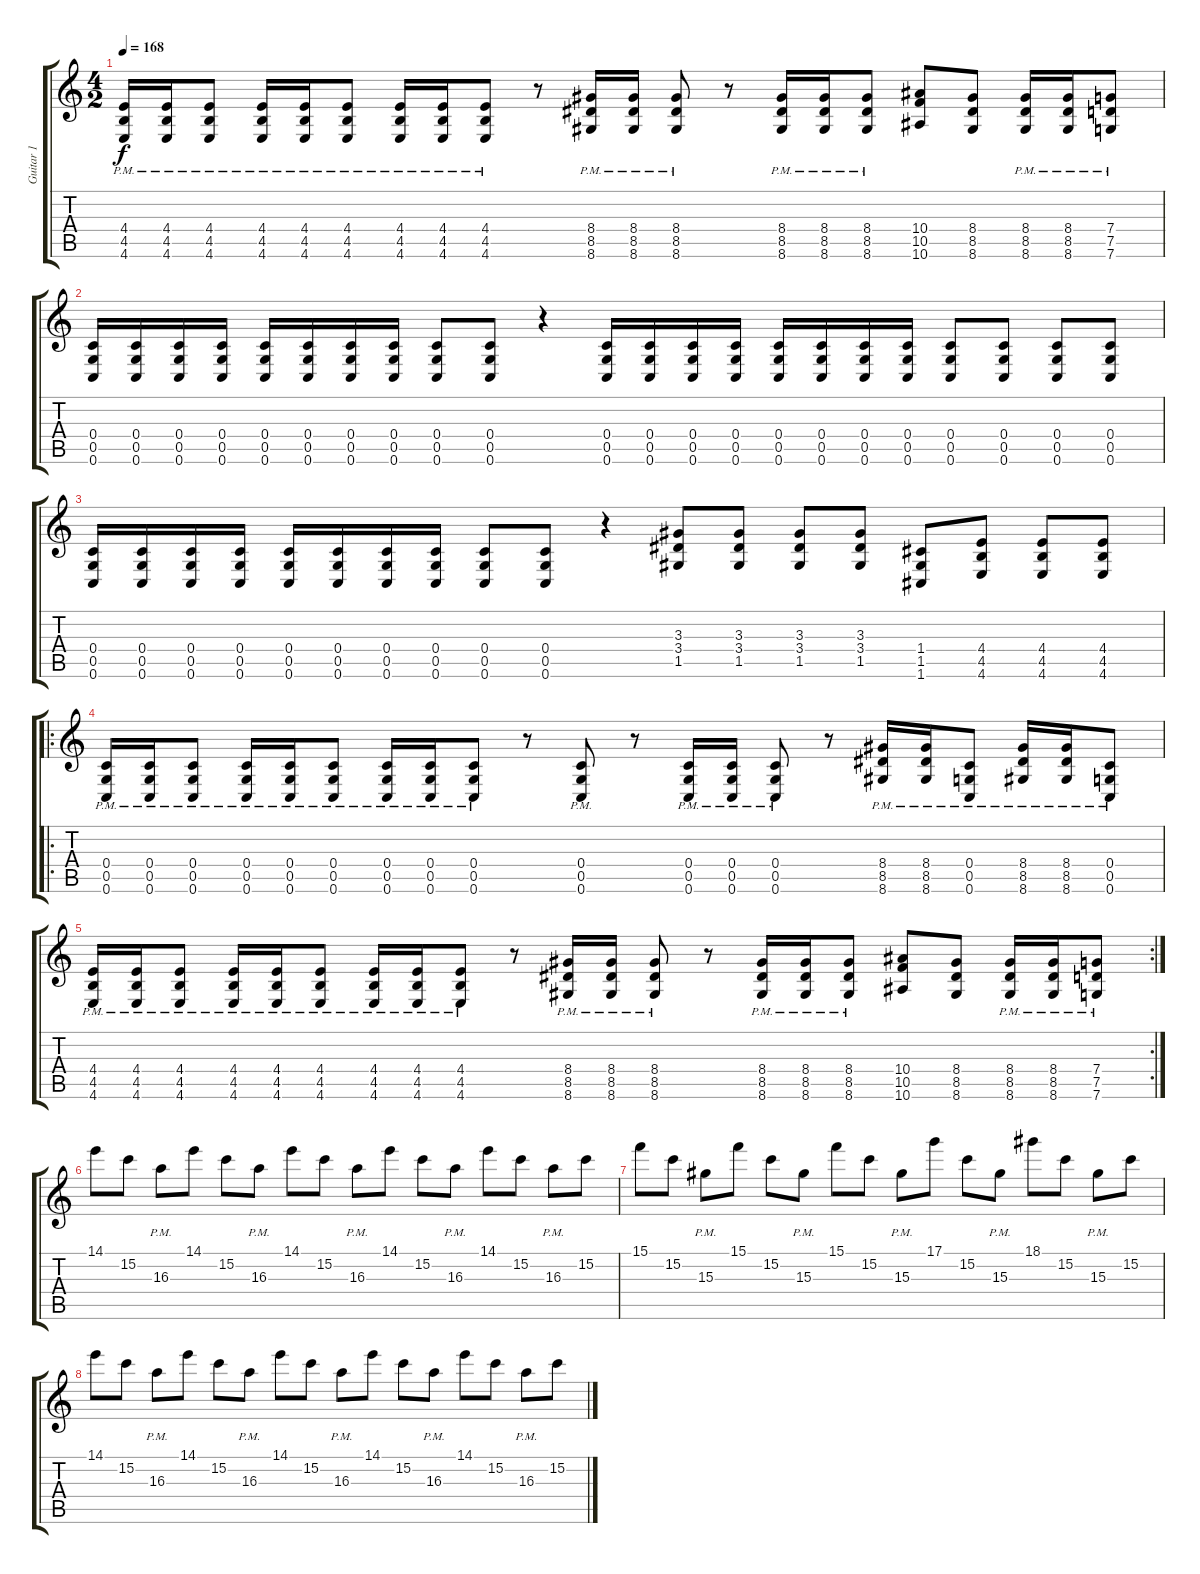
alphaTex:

\track ("Guitar 1" "Guitar 1") {instrument distortionguitar}
\staff {score tabs}
\tuning (D4 A3 F3 C3 G2 C2) {hide}
\ts (4 2)
\tempo 168
\clef g2
\ks c
(4.4{pm} 4.5{pm} 4.6{pm}).16{dy f} (4.4{pm} 4.5{pm} 4.6{pm}).16 (4.4{pm} 4.5{pm} 4.6{pm}).8 (4.4{pm} 4.5{pm} 4.6{pm}).16 (4.4{pm} 4.5{pm} 4.6{pm}).16 (4.4{pm} 4.5{pm} 4.6{pm}).8 (4.4{pm} 4.5{pm} 4.6{pm}).16 (4.4{pm} 4.5{pm} 4.6{pm}).16 (4.4{pm} 4.5{pm} 4.6{pm}).8 r.8 (8.4{pm} 8.5{pm} 8.6{pm}).16 (8.4{pm} 8.5{pm} 8.6{pm}).16 (8.4{pm} 8.5{pm} 8.6{pm}).8 r.8 (8.4{pm} 8.5{pm} 8.6{pm}).16 (8.4{pm} 8.5{pm} 8.6{pm}).16 (8.4{pm} 8.5{pm} 8.6{pm}).8 (10.4 10.5 10.6).8 (8.4 8.5 8.6).8 (8.4{pm} 8.5{pm} 8.6{pm}).16 (8.4{pm} 8.5{pm} 8.6{pm}).16 (7.4{pm} 7.5{pm} 7.6{pm}).8 |
(0.4 0.5 0.6).16 (0.4 0.5 0.6).16 (0.4 0.5 0.6).16 (0.4 0.5 0.6).16 (0.4 0.5 0.6).16 (0.4 0.5 0.6).16 (0.4 0.5 0.6).16 (0.4 0.5 0.6).16 (0.4 0.5 0.6).8 (0.4 0.5 0.6).8 r.4 (0.4 0.5 0.6).16 (0.4 0.5 0.6).16 (0.4 0.5 0.6).16 (0.4 0.5 0.6).16 (0.4 0.5 0.6).16 (0.4 0.5 0.6).16 (0.4 0.5 0.6).16 (0.4 0.5 0.6).16 (0.4 0.5 0.6).8 (0.4 0.5 0.6).8 (0.4 0.5 0.6).8 (0.4 0.5 0.6).8 |
(0.4 0.5 0.6).16 (0.4 0.5 0.6).16 (0.4 0.5 0.6).16 (0.4 0.5 0.6).16 (0.4 0.5 0.6).16 (0.4 0.5 0.6).16 (0.4 0.5 0.6).16 (0.4 0.5 0.6).16 (0.4 0.5 0.6).8 (0.4 0.5 0.6).8 r.4 (3.3 3.4 1.5).8 (3.3 3.4 1.5).8 (3.3 3.4 1.5).8 (3.3 3.4 1.5).8 (1.4 1.5 1.6).8 (4.4 4.5 4.6).8 (4.4 4.5 4.6).8 (4.4 4.5 4.6).8 |
\ro
(0.4{pm} 0.5{pm} 0.6{pm}).16 (0.4{pm} 0.5{pm} 0.6{pm}).16 (0.4{pm} 0.5{pm} 0.6{pm}).8 (0.4{pm} 0.5{pm} 0.6{pm}).16 (0.4{pm} 0.5{pm} 0.6{pm}).16 (0.4{pm} 0.5{pm} 0.6{pm}).8 (0.4{pm} 0.5{pm} 0.6{pm}).16 (0.4{pm} 0.5{pm} 0.6{pm}).16 (0.4{pm} 0.5{pm} 0.6{pm}).8 r.8 (0.4{pm} 0.5 0.6).8 r.8 (0.4{pm} 0.5{pm} 0.6{pm}).16 (0.4{pm} 0.5{pm} 0.6{pm}).16 (0.4{pm} 0.5{pm} 0.6{pm}).8 r.8 (8.4{pm} 8.5{pm} 8.6{pm}).16 (8.4{pm} 8.5{pm} 8.6{pm}).16 (0.4{pm} 0.5{pm} 0.6{pm}).8 (8.4{pm} 8.5{pm} 8.6{pm}).16 (8.4{pm} 8.5{pm} 8.6{pm}).16 (0.4{pm} 0.5{pm} 0.6{pm}).8 |
\rc 2
(4.4{pm} 4.5{pm} 4.6{pm}).16 (4.4{pm} 4.5{pm} 4.6{pm}).16 (4.4{pm} 4.5{pm} 4.6{pm}).8 (4.4{pm} 4.5{pm} 4.6{pm}).16 (4.4{pm} 4.5{pm} 4.6{pm}).16 (4.4{pm} 4.5{pm} 4.6{pm}).8 (4.4{pm} 4.5{pm} 4.6{pm}).16 (4.4{pm} 4.5{pm} 4.6{pm}).16 (4.4{pm} 4.5{pm} 4.6{pm}).8 r.8 (8.4{pm} 8.5{pm} 8.6{pm}).16 (8.4{pm} 8.5{pm} 8.6{pm}).16 (8.4{pm} 8.5{pm} 8.6{pm}).8 r.8 (8.4{pm} 8.5{pm} 8.6{pm}).16 (8.4{pm} 8.5{pm} 8.6{pm}).16 (8.4{pm} 8.5{pm} 8.6{pm}).8 (10.4 10.5 10.6).8 (8.4 8.5 8.6).8 (8.4{pm} 8.5{pm} 8.6{pm}).16 (8.4{pm} 8.5{pm} 8.6{pm}).16 (7.4{pm} 7.5{pm} 7.6{pm}).8 |
14.1.8 15.2.8 16.3{pm}.8 14.1.8 15.2.8 16.3{pm}.8 14.1.8 15.2.8 16.3{pm}.8 14.1.8 15.2.8 16.3{pm}.8 14.1.8 15.2.8 16.3{pm}.8 15.2.8 |
15.1.8 15.2.8 15.3{pm}.8 15.1.8 15.2.8 15.3{pm}.8 15.1.8 15.2.8 15.3{pm}.8 17.1.8 15.2.8 15.3{pm}.8 18.1.8 15.2.8 15.3{pm}.8 15.2.8 |
14.1.8 15.2.8 16.3{pm}.8 14.1.8 15.2.8 16.3{pm}.8 14.1.8 15.2.8 16.3{pm}.8 14.1.8 15.2.8 16.3{pm}.8 14.1.8 15.2.8 16.3{pm}.8 15.2.8
